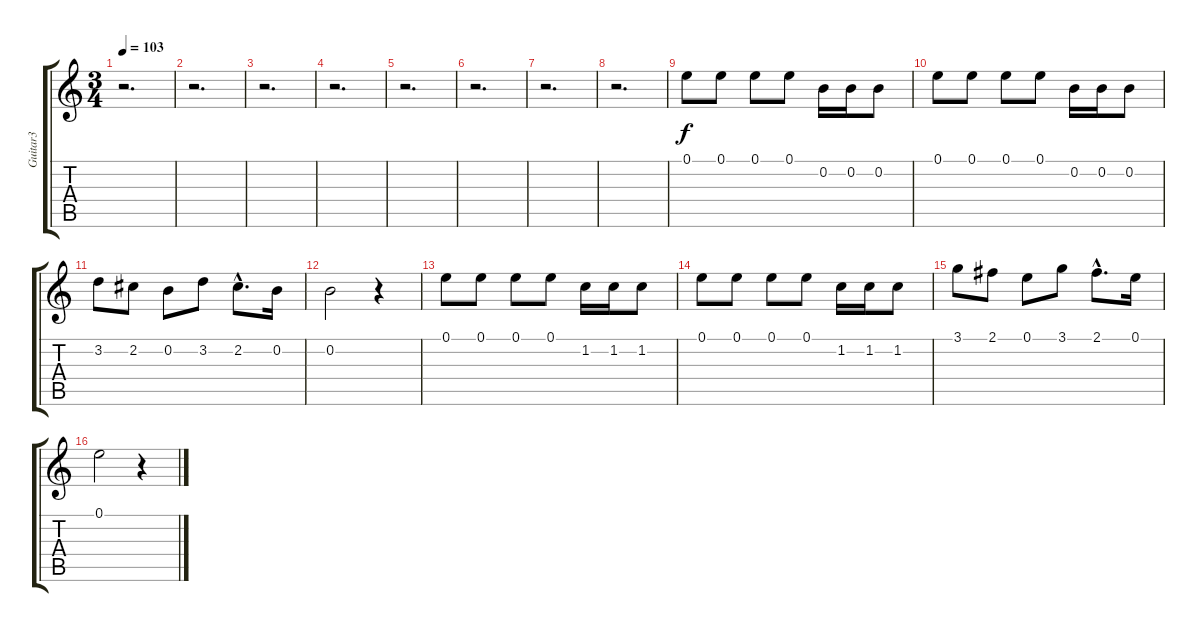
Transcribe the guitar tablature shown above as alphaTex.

\track ("Guitar3" "Guitar3") {instrument acousticguitarsteel}
\staff {score tabs}
\tuning (E4 B3 G3 D3 A2 E2) {hide}
\ts (3 4)
\tempo 103
\clef g2
\ks c
r.2{d dy f instrument acousticguitarsteel} |
r.2{d} |
r.2{d} |
r.2{d} |
r.2{d} |
r.2{d} |
r.2{d} |
r.2{d} |
0.1.8 0.1.8 0.1.8 0.1.8 0.2.16 0.2.16 0.2.8 |
0.1.8 0.1.8 0.1.8 0.1.8 0.2.16 0.2.16 0.2.8 |
3.2.8 2.2.8 0.2.8 3.2.8 2.2{hac}.8{d} 0.2.16 |
0.2.2 r.4 |
0.1.8 0.1.8 0.1.8 0.1.8 1.2.16 1.2.16 1.2.8 |
0.1.8 0.1.8 0.1.8 0.1.8 1.2.16 1.2.16 1.2.8 |
3.1.8 2.1.8 0.1.8 3.1.8 2.1{hac}.8{d} 0.1.16 |
0.1.2 r.4
